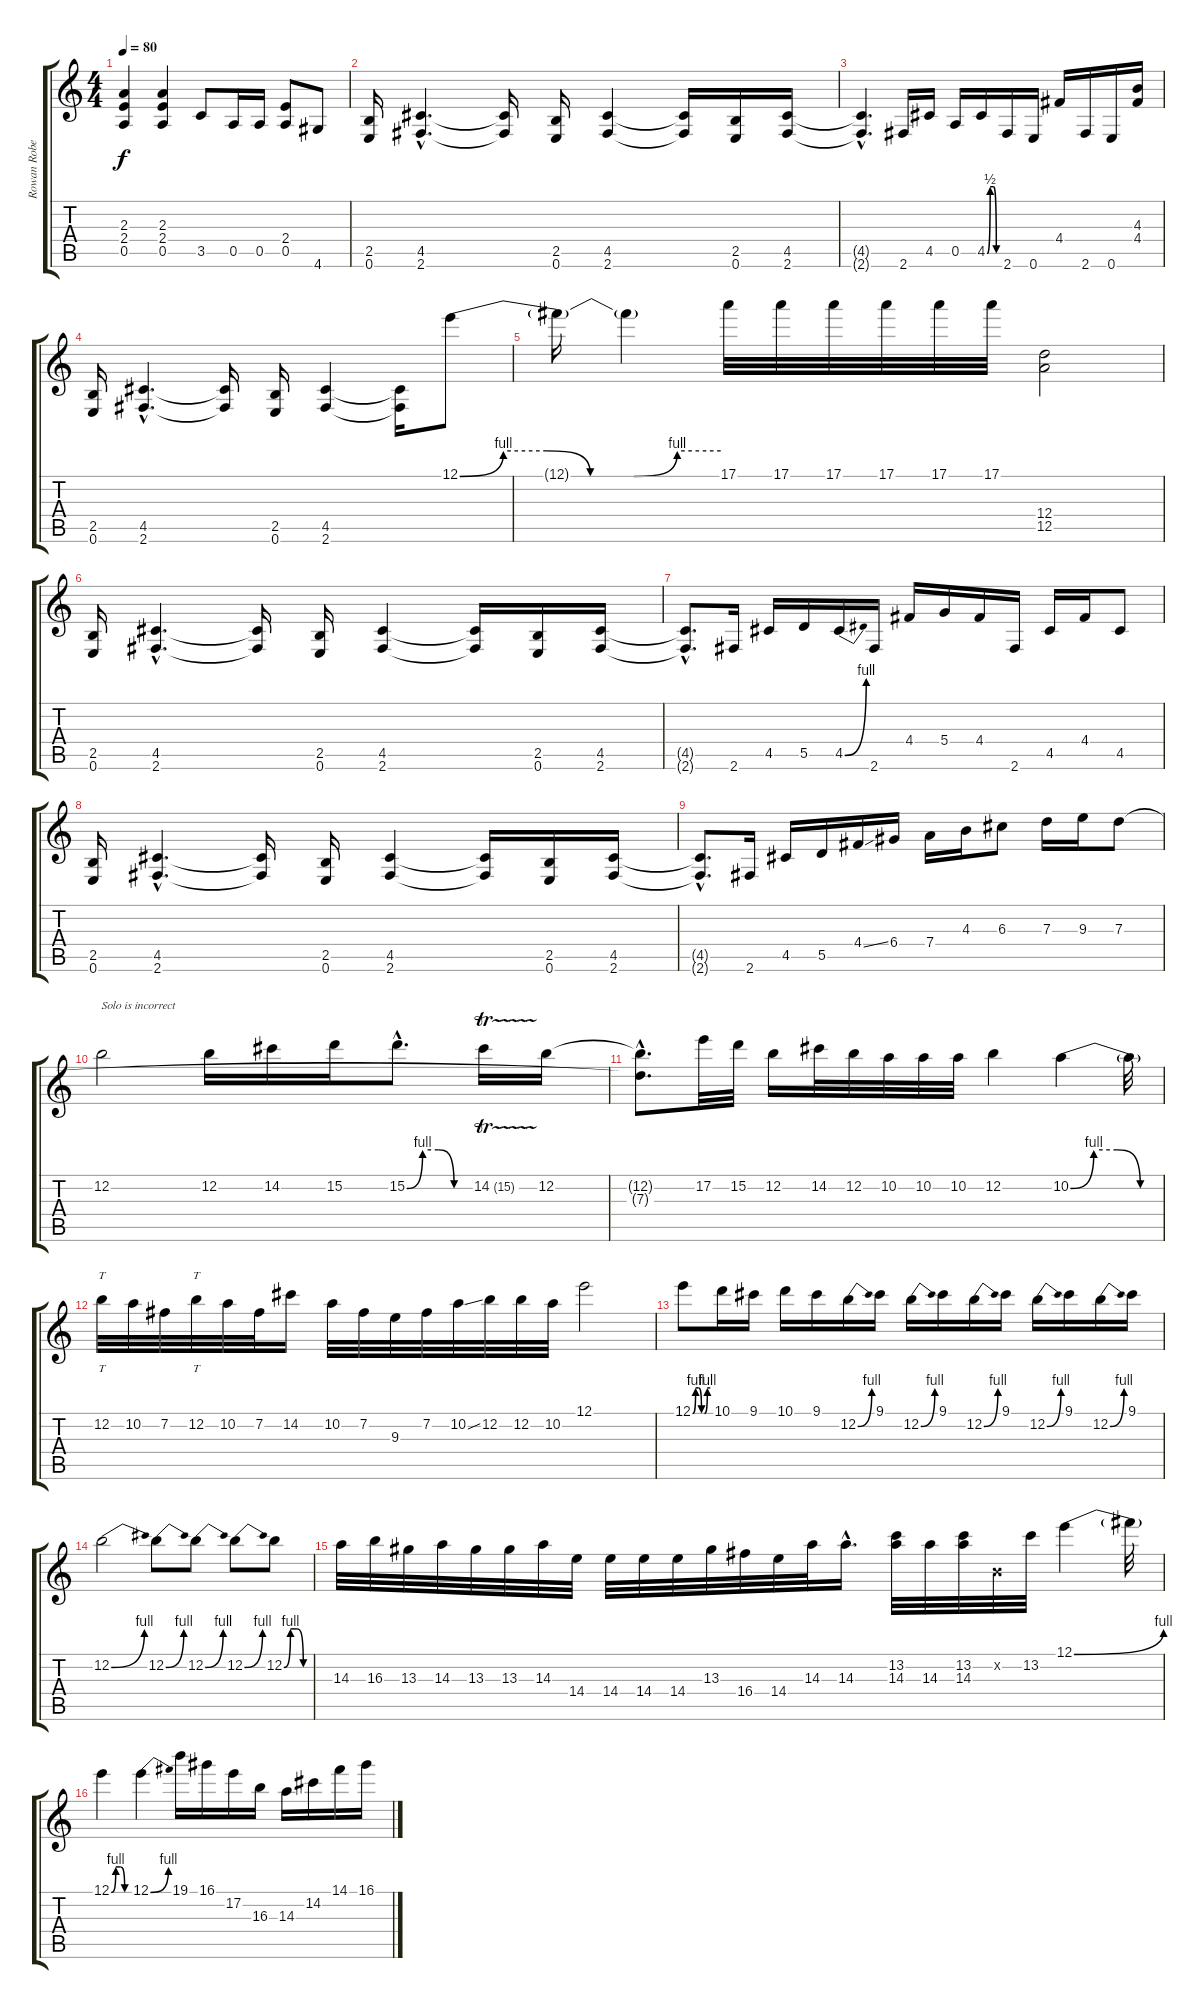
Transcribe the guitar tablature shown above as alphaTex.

\track ("Rowan Robertson" "Rowan Robe") {instrument distortionguitar}
\staff {score tabs}
\tuning (E4 B3 G3 D3 A2 E2) {hide}
\ts (4 4)
\tempo 80
\clef g2
\ks c
(2.3 2.4 0.5).4{dy f} (2.3 2.4 0.5).4 3.5.8 0.5.16 0.5.16 (2.4 0.5).8 4.6.8 |
(2.5 0.6).16 (4.5{hac} 2.6{hac}).4{d} (4.5{t} 2.6{t}).16 (2.5 0.6).16 (4.5 2.6).4 (4.5{t} 2.6{t}).16 (2.5 0.6).16 (4.5 2.6).16 |
(4.5{hac t} 2.6{hac t}).4{d} 2.6.16 4.5.16 0.5.16 4.5{be (custom 0 0 15 2 30 2 45 0 60 0)}.16 2.6.16 0.6.16 4.4.16 2.6.16 0.6.16 (4.3 4.4).16 |
(2.5 0.6).16 (4.5{hac} 2.6{hac}).4{d} (4.5{t} 2.6{t}).16 (2.5 0.6).16 (4.5 2.6).4 (4.5{t} 2.6{t}).16 12.1{be (custom 0 0 10 4 20 4 30 0 40 0 50 4 60 4)}.8 |
12.1{t}.16 12.1{t}.4 17.1.32 17.1.32 17.1.32 17.1.32 17.1.32 17.1.32 (12.4 12.5).2 |
(2.5 0.6).16 (4.5{hac} 2.6{hac}).4{d} (4.5{t} 2.6{t}).16 (2.5 0.6).16 (4.5 2.6).4 (4.5{t} 2.6{t}).16 (2.5 0.6).16 (4.5 2.6).16 |
(4.5{hac t} 2.6{hac t}).8{d} 2.6.16 4.5.16 5.5.16 4.5{be (bend 0 0 60 4)}.16 2.6.16 4.4.16 5.4.16 4.4.16 2.6.16 4.5.16 4.4.16 4.5.8 |
(2.5 0.6).16 (4.5{hac} 2.6{hac}).4{d} (4.5{t} 2.6{t}).16 (2.5 0.6).16 (4.5 2.6).4 (4.5{t} 2.6{t}).16 (2.5 0.6).16 (4.5 2.6).16 |
(4.5{hac t} 2.6{hac t}).8{d} 2.6.16 4.5.16 5.5.16 4.4{ss}.16 6.4.16 7.4.16 4.3.16 6.3.8 7.3.16 9.3.16 7.3.8 |
12.2.2{txt "Solo is incorrect"} 12.2.16 14.2.16 15.2.16 15.2{be (custom 0 0 15 4 30 4 45 0 60 0) hac}.8{d} 14.2{tr (15 64)}.16 12.2.16 |
(12.2{hac t} 7.3{hac t}).8{d} 17.2.32 15.2.32 12.2.16 14.2.32 12.2.32 10.2.32 10.2.32 10.2.32 12.2.4 10.2{be (custom 0 0 15 4 30 4 45 0 60 0)}.4 10.2{t}.32 |
12.2.32{tt} 10.2.32 7.2.32 12.2.32{tt} 10.2.32 7.2.32 14.2.16 10.2.32 7.2.32 9.3.32 7.2.32 10.2{ss}.32 12.2.32 12.2.32 10.2.32 12.1.2 |
12.1{be (custom 0 0 10 4 20 4 30 0 40 0 50 4 60 4)}.8 10.1.16 9.1.16 10.1.16 9.1.16 12.2{be (bend 0 0 60 4)}.16 9.1.16 12.2{be (bend 0 0 60 4)}.16 9.1.16 12.2{be (bend 0 0 60 4)}.16 9.1.16 12.2{be (bend 0 0 60 4)}.16 9.1.16 12.2{be (bend 0 0 60 4)}.16 9.1.16 |
12.2{be (bend 0 0 60 4)}.2 12.2{be (bend 0 0 60 4)}.8 12.2{be (bend 0 0 60 4)}.8 12.2{be (bend 0 0 60 4)}.8 12.2{be (custom 0 0 15 4 30 4 45 0 60 0)}.8 |
14.3.32 16.3.32 13.3.32 14.3.32 13.3.32 13.3.32 14.3.32 14.4.32 14.4.32 14.4.32 14.4.32 13.3.32 16.4.32 14.4.32 14.3.32 14.3{hac}.16{d} (13.2 14.3).32 14.3.32 (13.2 14.3).32 0.2{x}.32 13.2.32 12.1{be (bend 0 0 60 4)}.4 12.1{t}.32 |
12.1{be (custom 0 0 15 4 30 4 45 0 60 0)}.4 12.1{be (bend 0 0 60 4)}.4 19.1.16 16.1.16 17.2.16 16.3.16 14.3.16 14.2.16 14.1.16 16.1.16
